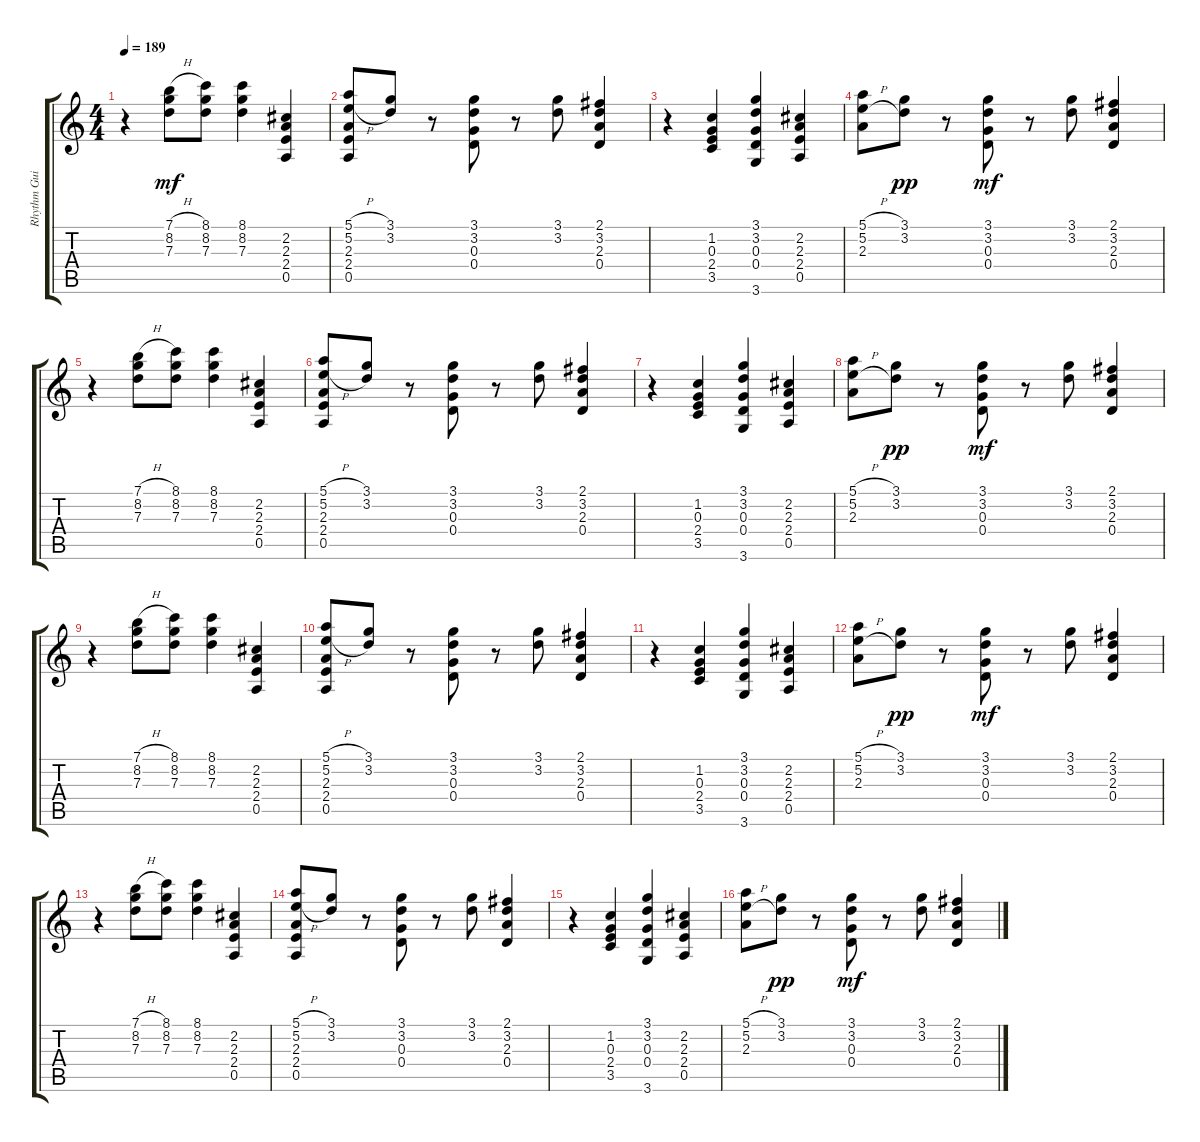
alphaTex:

\track ("Rhythm Guitar I" "Rhythm Gui") {instrument overdrivenguitar}
\staff {score tabs}
\tuning (E4 B3 G3 D3 A2 E2) {hide}
\ts (4 4)
\tempo 189
\clef g2
\ks c
r.4{dy mf} (7.1{h} 8.2 7.3).8 (8.1 8.2 7.3).8 (8.1 8.2 7.3).4 (2.2 2.3 2.4 0.5).4 |
(5.1{h} 5.2{h} 2.3 2.4 0.5).8 (3.1 3.2).8 r.8 (3.1 3.2 0.3 0.4).8 r.8 (3.1 3.2).8 (2.1 3.2 2.3 0.4).4 |
r.4 (1.2 0.3 2.4 3.5).4 (3.1 3.2 0.3 0.4 3.6).4 (2.2 2.3 2.4 0.5).4 |
(5.1{h} 5.2{h} 2.3).8 (3.1 3.2).8{dy pp} r.8 (3.1 3.2 0.3 0.4).8{dy mf} r.8 (3.1 3.2).8 (2.1 3.2 2.3 0.4).4 |
r.4 (7.1{h} 8.2 7.3).8 (8.1 8.2 7.3).8 (8.1 8.2 7.3).4 (2.2 2.3 2.4 0.5).4 |
(5.1{h} 5.2{h} 2.3 2.4 0.5).8 (3.1 3.2).8 r.8 (3.1 3.2 0.3 0.4).8 r.8 (3.1 3.2).8 (2.1 3.2 2.3 0.4).4 |
r.4 (1.2 0.3 2.4 3.5).4 (3.1 3.2 0.3 0.4 3.6).4 (2.2 2.3 2.4 0.5).4 |
(5.1{h} 5.2{h} 2.3).8 (3.1 3.2).8{dy pp} r.8 (3.1 3.2 0.3 0.4).8{dy mf} r.8 (3.1 3.2).8 (2.1 3.2 2.3 0.4).4 |
r.4 (7.1{h} 8.2 7.3).8 (8.1 8.2 7.3).8 (8.1 8.2 7.3).4 (2.2 2.3 2.4 0.5).4 |
(5.1{h} 5.2{h} 2.3 2.4 0.5).8 (3.1 3.2).8 r.8 (3.1 3.2 0.3 0.4).8 r.8 (3.1 3.2).8 (2.1 3.2 2.3 0.4).4 |
r.4 (1.2 0.3 2.4 3.5).4 (3.1 3.2 0.3 0.4 3.6).4 (2.2 2.3 2.4 0.5).4 |
(5.1{h} 5.2{h} 2.3).8 (3.1 3.2).8{dy pp} r.8 (3.1 3.2 0.3 0.4).8{dy mf} r.8 (3.1 3.2).8 (2.1 3.2 2.3 0.4).4 |
r.4 (7.1{h} 8.2 7.3).8 (8.1 8.2 7.3).8 (8.1 8.2 7.3).4 (2.2 2.3 2.4 0.5).4 |
(5.1{h} 5.2{h} 2.3 2.4 0.5).8 (3.1 3.2).8 r.8 (3.1 3.2 0.3 0.4).8 r.8 (3.1 3.2).8 (2.1 3.2 2.3 0.4).4 |
r.4 (1.2 0.3 2.4 3.5).4 (3.1 3.2 0.3 0.4 3.6).4 (2.2 2.3 2.4 0.5).4 |
(5.1{h} 5.2{h} 2.3).8 (3.1 3.2).8{dy pp} r.8 (3.1 3.2 0.3 0.4).8{dy mf} r.8 (3.1 3.2).8 (2.1 3.2 2.3 0.4).4
